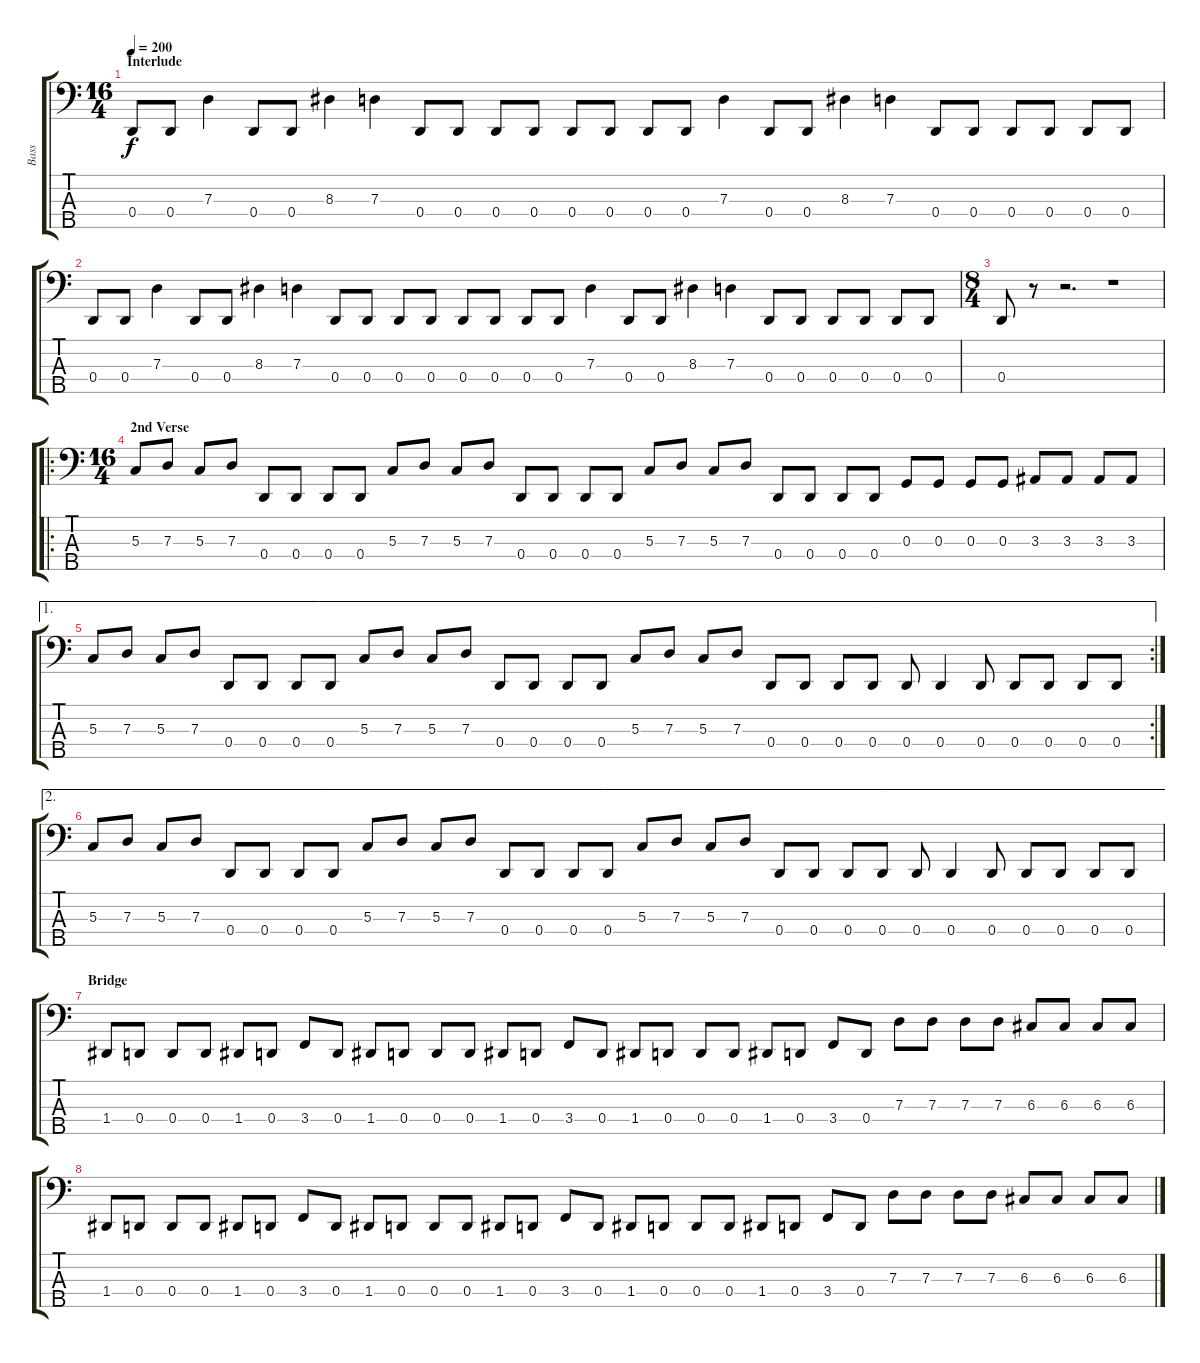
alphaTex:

\track ("Bass" "Bass") {instrument electricbasspick}
\staff {score tabs}
\tuning (F2 C2 G1 D1 A0) {hide}
\ts (16 4)
\section ("" "Interlude")
\tempo 200
\clef f4
\ks c
0.4.8{dy f} 0.4.8 7.3.4 0.4.8 0.4.8 8.3.4 7.3.4 0.4.8 0.4.8 0.4.8 0.4.8 0.4.8 0.4.8 0.4.8 0.4.8 7.3.4 0.4.8 0.4.8 8.3.4 7.3.4 0.4.8 0.4.8 0.4.8 0.4.8 0.4.8 0.4.8 |
0.4.8 0.4.8 7.3.4 0.4.8 0.4.8 8.3.4 7.3.4 0.4.8 0.4.8 0.4.8 0.4.8 0.4.8 0.4.8 0.4.8 0.4.8 7.3.4 0.4.8 0.4.8 8.3.4 7.3.4 0.4.8 0.4.8 0.4.8 0.4.8 0.4.8 0.4.8 |
\ts (8 4)
0.4.8 r.8 r.2{d} r.1 |
\ro
\ts (16 4)
\section ("" "2nd Verse")
5.3.8 7.3.8 5.3.8 7.3.8 0.4.8 0.4.8 0.4.8 0.4.8 5.3.8 7.3.8 5.3.8 7.3.8 0.4.8 0.4.8 0.4.8 0.4.8 5.3.8 7.3.8 5.3.8 7.3.8 0.4.8 0.4.8 0.4.8 0.4.8 0.3.8 0.3.8 0.3.8 0.3.8 3.3.8 3.3.8 3.3.8 3.3.8 |
\ae 1
\rc 2
5.3.8 7.3.8 5.3.8 7.3.8 0.4.8 0.4.8 0.4.8 0.4.8 5.3.8 7.3.8 5.3.8 7.3.8 0.4.8 0.4.8 0.4.8 0.4.8 5.3.8 7.3.8 5.3.8 7.3.8 0.4.8 0.4.8 0.4.8 0.4.8 0.4.8 0.4.4 0.4.8 0.4.8 0.4.8 0.4.8 0.4.8 |
\ae 2
5.3.8 7.3.8 5.3.8 7.3.8 0.4.8 0.4.8 0.4.8 0.4.8 5.3.8 7.3.8 5.3.8 7.3.8 0.4.8 0.4.8 0.4.8 0.4.8 5.3.8 7.3.8 5.3.8 7.3.8 0.4.8 0.4.8 0.4.8 0.4.8 0.4.8 0.4.4 0.4.8 0.4.8 0.4.8 0.4.8 0.4.8 |
\section ("" "Bridge")
1.4.8 0.4.8 0.4.8 0.4.8 1.4.8 0.4.8 3.4.8 0.4.8 1.4.8 0.4.8 0.4.8 0.4.8 1.4.8 0.4.8 3.4.8 0.4.8 1.4.8 0.4.8 0.4.8 0.4.8 1.4.8 0.4.8 3.4.8 0.4.8 7.3.8 7.3.8 7.3.8 7.3.8 6.3.8 6.3.8 6.3.8 6.3.8 |
1.4.8 0.4.8 0.4.8 0.4.8 1.4.8 0.4.8 3.4.8 0.4.8 1.4.8 0.4.8 0.4.8 0.4.8 1.4.8 0.4.8 3.4.8 0.4.8 1.4.8 0.4.8 0.4.8 0.4.8 1.4.8 0.4.8 3.4.8 0.4.8 7.3.8 7.3.8 7.3.8 7.3.8 6.3.8 6.3.8 6.3.8 6.3.8
